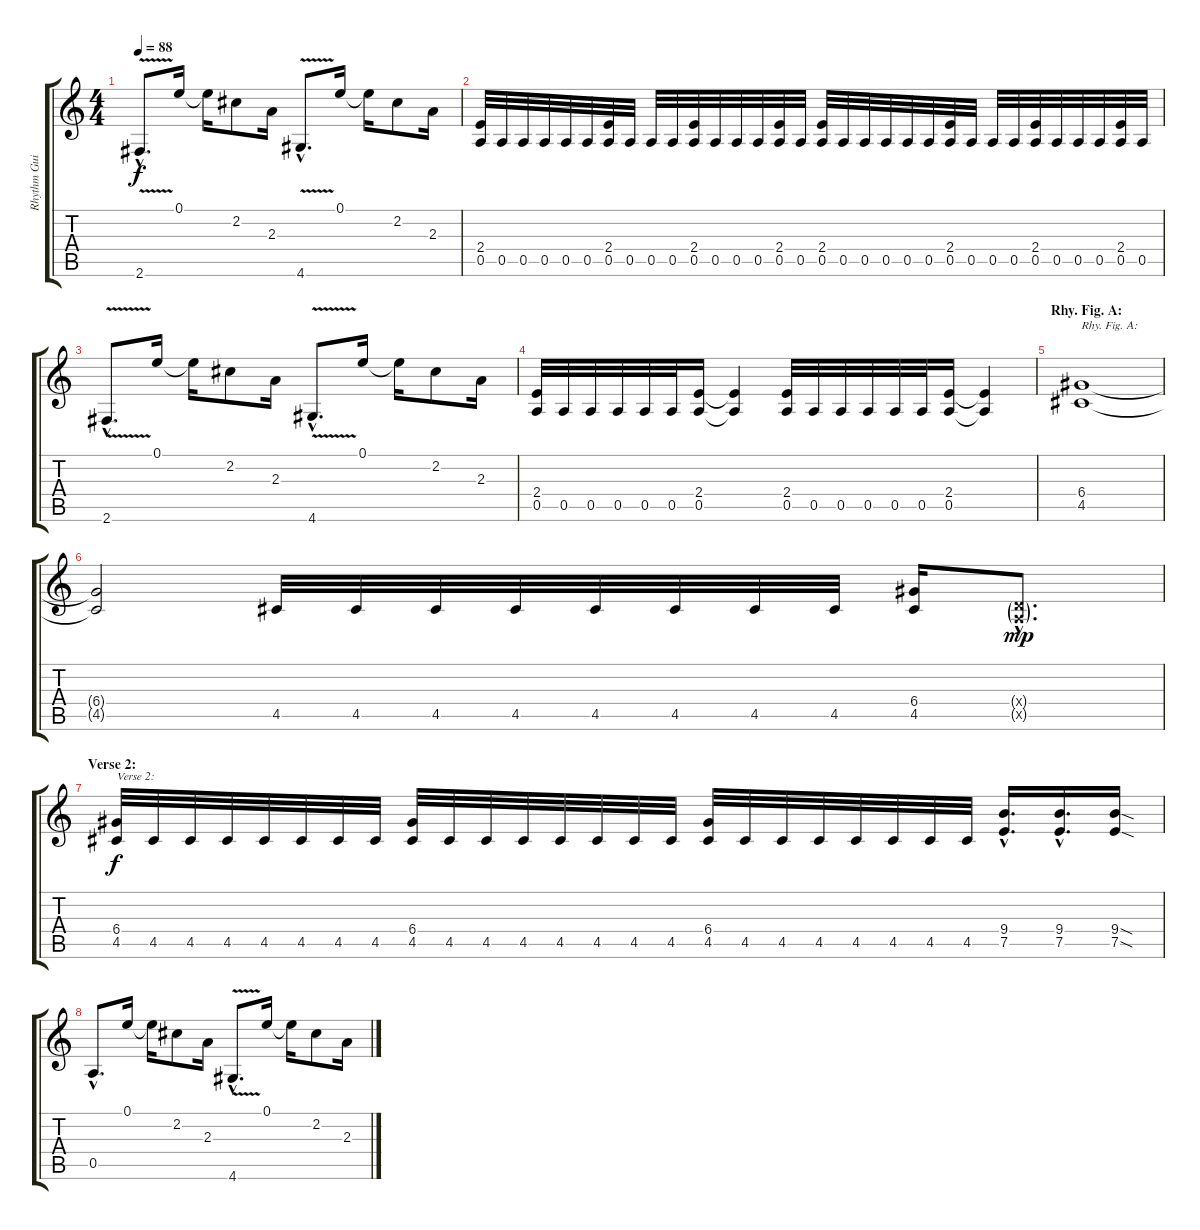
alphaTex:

\track ("Rhythm Guitar 2" "Rhythm Gui") {instrument distortionguitar}
\staff {score tabs}
\tuning (E4 B3 G3 D3 A2 E2) {hide}
\ts (4 4)
\tempo 88
\clef g2
\ks c
2.6{v hac}.8{d dy f} 0.1.16 0.1{t}.16 2.2.8 2.3.16 4.6{v hac}.8{d} 0.1.16 0.1{t}.16 2.2.8 2.3.16 |
(2.4 0.5).32 0.5.32 0.5.32 0.5.32 0.5.32 0.5.32 (2.4 0.5).32 0.5.32 0.5.32 0.5.32 (2.4 0.5).32 0.5.32 0.5.32 0.5.32 (2.4 0.5).32 0.5.32 (2.4 0.5).32 0.5.32 0.5.32 0.5.32 0.5.32 0.5.32 (2.4 0.5).32 0.5.32 0.5.32 0.5.32 (2.4 0.5).32 0.5.32 0.5.32 0.5.32 (2.4 0.5).32 0.5.32 |
2.6{v hac}.8{d} 0.1.16 0.1{t}.16 2.2.8 2.3.16 4.6{v hac}.8{d} 0.1.16 0.1{t}.16 2.2.8 2.3.16 |
(2.4 0.5).32 0.5.32 0.5.32 0.5.32 0.5.32 0.5.32 (2.4 0.5).16 (2.4{t} 0.5{t}).4 (2.4 0.5).32 0.5.32 0.5.32 0.5.32 0.5.32 0.5.32 (2.4 0.5).16 (2.4{t} 0.5{t}).4 |
\section ("" "Rhy. Fig. A:")
(6.4 4.5).1{txt "Rhy. Fig. A:"} |
(6.4{t} 4.5{t}).2 4.5.32 4.5.32 4.5.32 4.5.32 4.5.32 4.5.32 4.5.32 4.5.32 (6.4 4.5).16 (0.4{g hac x} 0.5{g hac x}).8{d dy mp} |
\section ("" "Verse 2:")
(6.4 4.5).32{txt "Verse 2:" dy f} 4.5.32 4.5.32 4.5.32 4.5.32 4.5.32 4.5.32 4.5.32 (6.4 4.5).32 4.5.32 4.5.32 4.5.32 4.5.32 4.5.32 4.5.32 4.5.32 (6.4 4.5).32 4.5.32 4.5.32 4.5.32 4.5.32 4.5.32 4.5.32 4.5.32 (9.4{hac} 7.5{hac}).16{d} (9.4{hac} 7.5{hac}).16{d} (9.4{sod} 7.5{sod}).16 |
0.5{hac}.8{d} 0.1.16 0.1{t}.16 2.2.8 2.3.16 4.6{v hac}.8{d} 0.1.16 0.1{t}.16 2.2.8 2.3.16
